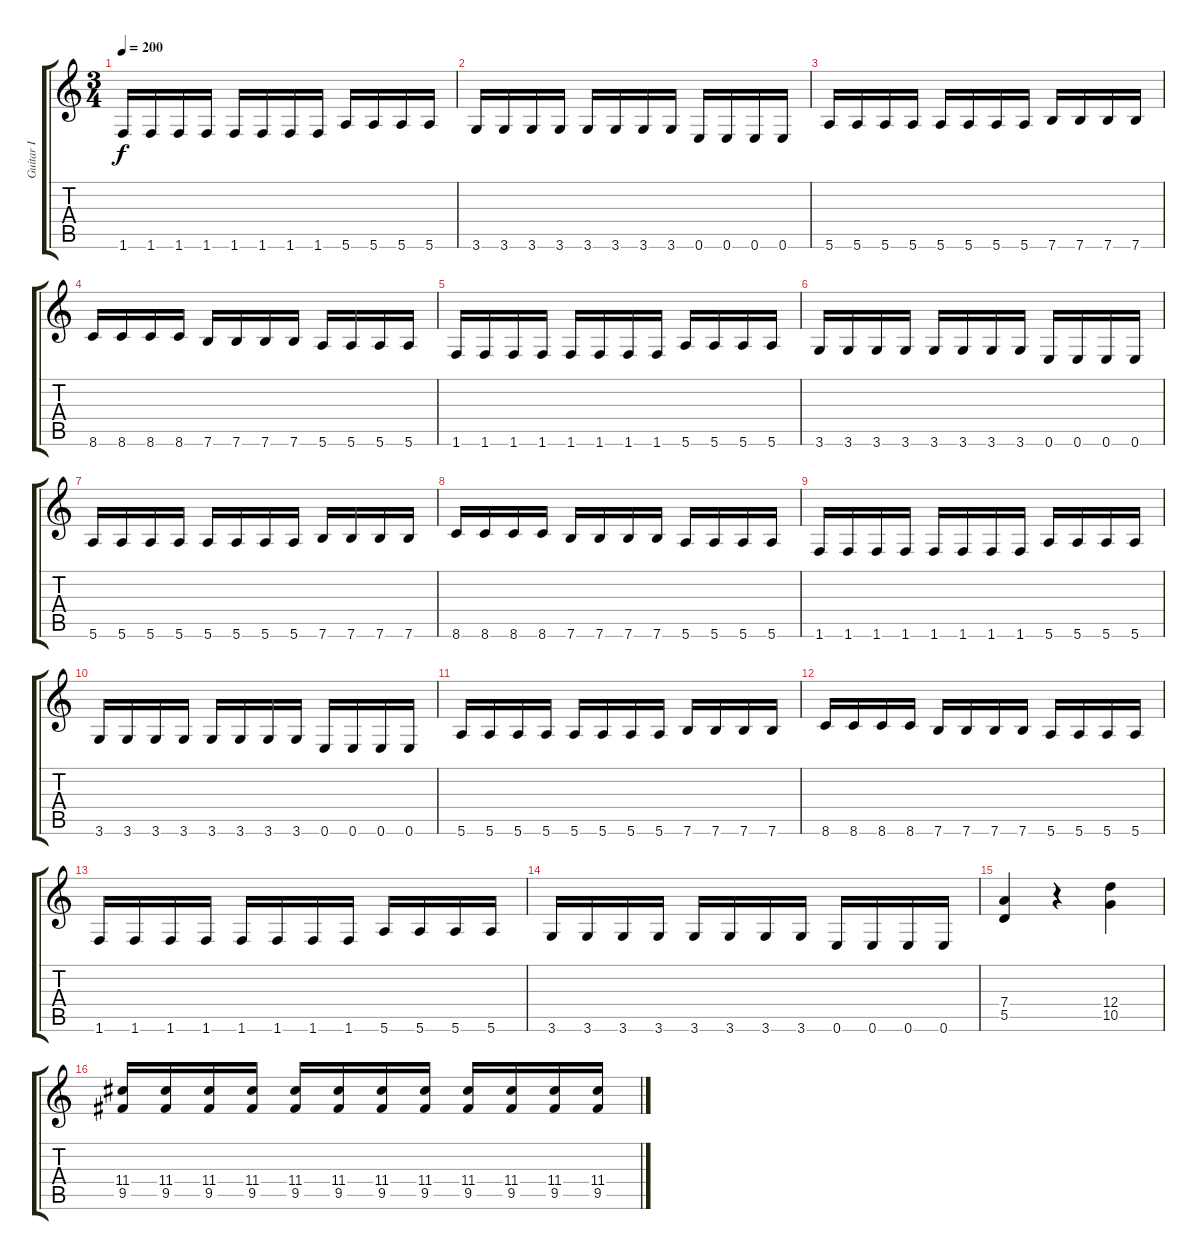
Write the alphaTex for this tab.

\track ("Guitar I" "Guitar I") {instrument distortionguitar}
\staff {score tabs}
\tuning (E4 B3 G3 D3 A2 E2) {hide}
\ts (3 4)
\tempo 200
\clef g2
\ks c
1.6.16{dy f} 1.6.16 1.6.16 1.6.16 1.6.16 1.6.16 1.6.16 1.6.16 5.6.16 5.6.16 5.6.16 5.6.16 |
3.6.16 3.6.16 3.6.16 3.6.16 3.6.16 3.6.16 3.6.16 3.6.16 0.6.16 0.6.16 0.6.16 0.6.16 |
5.6.16 5.6.16 5.6.16 5.6.16 5.6.16 5.6.16 5.6.16 5.6.16 7.6.16 7.6.16 7.6.16 7.6.16 |
8.6.16 8.6.16 8.6.16 8.6.16 7.6.16 7.6.16 7.6.16 7.6.16 5.6.16 5.6.16 5.6.16 5.6.16 |
1.6.16 1.6.16 1.6.16 1.6.16 1.6.16 1.6.16 1.6.16 1.6.16 5.6.16 5.6.16 5.6.16 5.6.16 |
3.6.16 3.6.16 3.6.16 3.6.16 3.6.16 3.6.16 3.6.16 3.6.16 0.6.16 0.6.16 0.6.16 0.6.16 |
5.6.16 5.6.16 5.6.16 5.6.16 5.6.16 5.6.16 5.6.16 5.6.16 7.6.16 7.6.16 7.6.16 7.6.16 |
8.6.16 8.6.16 8.6.16 8.6.16 7.6.16 7.6.16 7.6.16 7.6.16 5.6.16 5.6.16 5.6.16 5.6.16 |
1.6.16 1.6.16 1.6.16 1.6.16 1.6.16 1.6.16 1.6.16 1.6.16 5.6.16 5.6.16 5.6.16 5.6.16 |
3.6.16 3.6.16 3.6.16 3.6.16 3.6.16 3.6.16 3.6.16 3.6.16 0.6.16 0.6.16 0.6.16 0.6.16 |
5.6.16 5.6.16 5.6.16 5.6.16 5.6.16 5.6.16 5.6.16 5.6.16 7.6.16 7.6.16 7.6.16 7.6.16 |
8.6.16 8.6.16 8.6.16 8.6.16 7.6.16 7.6.16 7.6.16 7.6.16 5.6.16 5.6.16 5.6.16 5.6.16 |
1.6.16 1.6.16 1.6.16 1.6.16 1.6.16 1.6.16 1.6.16 1.6.16 5.6.16 5.6.16 5.6.16 5.6.16 |
3.6.16 3.6.16 3.6.16 3.6.16 3.6.16 3.6.16 3.6.16 3.6.16 0.6.16 0.6.16 0.6.16 0.6.16 |
(7.4 5.5).4 r.4 (12.4 10.5).4 |
(11.4 9.5).16 (11.4 9.5).16 (11.4 9.5).16 (11.4 9.5).16 (11.4 9.5).16 (11.4 9.5).16 (11.4 9.5).16 (11.4 9.5).16 (11.4 9.5).16 (11.4 9.5).16 (11.4 9.5).16 (11.4 9.5).16
